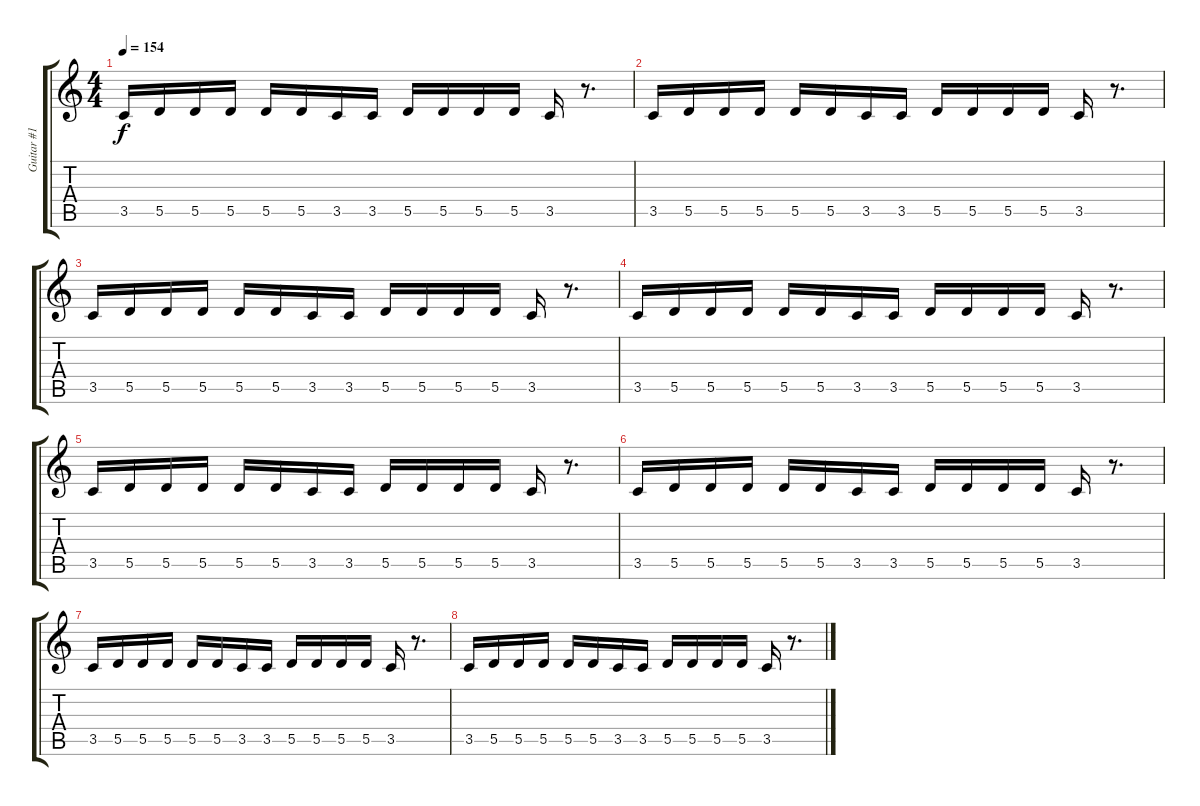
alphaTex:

\track ("Guitar #1" "Guitar #1") {instrument distortionguitar}
\staff {score tabs}
\tuning (E4 B3 G3 D3 A2 E2) {hide}
\ts (4 4)
\tempo 154
\clef g2
\ks c
3.5.16{dy f} 5.5.16 5.5.16 5.5.16 5.5.16 5.5.16 3.5.16 3.5.16 5.5.16 5.5.16 5.5.16 5.5.16 3.5.16 r.8{d} |
3.5.16 5.5.16 5.5.16 5.5.16 5.5.16 5.5.16 3.5.16 3.5.16 5.5.16 5.5.16 5.5.16 5.5.16 3.5.16 r.8{d} |
3.5.16 5.5.16 5.5.16 5.5.16 5.5.16 5.5.16 3.5.16 3.5.16 5.5.16 5.5.16 5.5.16 5.5.16 3.5.16 r.8{d} |
3.5.16 5.5.16 5.5.16 5.5.16 5.5.16 5.5.16 3.5.16 3.5.16 5.5.16 5.5.16 5.5.16 5.5.16 3.5.16 r.8{d} |
3.5.16 5.5.16 5.5.16 5.5.16 5.5.16 5.5.16 3.5.16 3.5.16 5.5.16 5.5.16 5.5.16 5.5.16 3.5.16 r.8{d} |
3.5.16 5.5.16 5.5.16 5.5.16 5.5.16 5.5.16 3.5.16 3.5.16 5.5.16 5.5.16 5.5.16 5.5.16 3.5.16 r.8{d} |
3.5.16 5.5.16 5.5.16 5.5.16 5.5.16 5.5.16 3.5.16 3.5.16 5.5.16 5.5.16 5.5.16 5.5.16 3.5.16 r.8{d} |
3.5.16 5.5.16 5.5.16 5.5.16 5.5.16 5.5.16 3.5.16 3.5.16 5.5.16 5.5.16 5.5.16 5.5.16 3.5.16 r.8{d}
